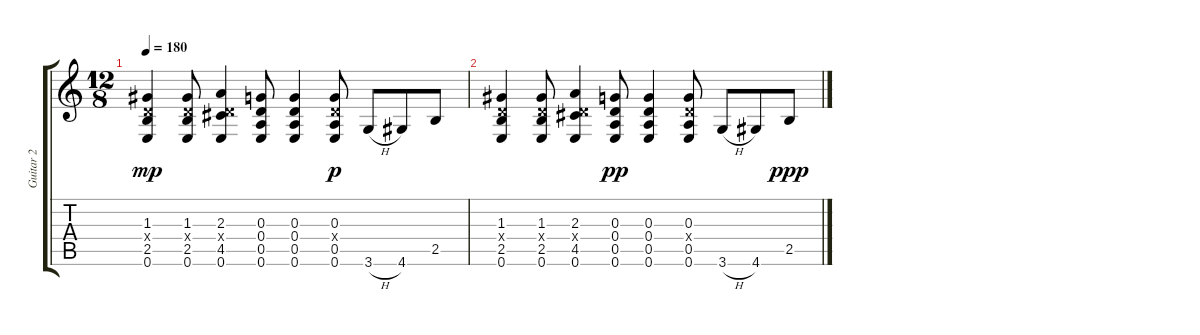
\track ("Guitar 2" "Guitar 2") {instrument acousticguitarsteel}
\staff {score tabs}
\tuning (E4 B3 G3 D3 A2 E2) {hide}
\ts (12 8)
\tempo 180
\clef g2
\ks c
(1.3 0.4{x} 2.5 0.6).4{dy mp} (1.3 0.4{x} 2.5 0.6).8 (2.3 0.4{x} 4.5 0.6).4 (0.3 0.4 0.5 0.6).8 (0.3 0.4 0.5 0.6).4 (0.3 0.4{x} 0.5 0.6).8{dy p} 3.6{h}.8 4.6.8 2.5.8 |
(1.3 0.4{x} 2.5 0.6).4 (1.3 0.4{x} 2.5 0.6).8 (2.3 0.4{x} 4.5 0.6).4 (0.3 0.4 0.5 0.6).8{dy pp} (0.3 0.4 0.5 0.6).4 (0.3 0.4{x} 0.5 0.6).8 3.6{h}.8 4.6.8 2.5.8{dy ppp}
